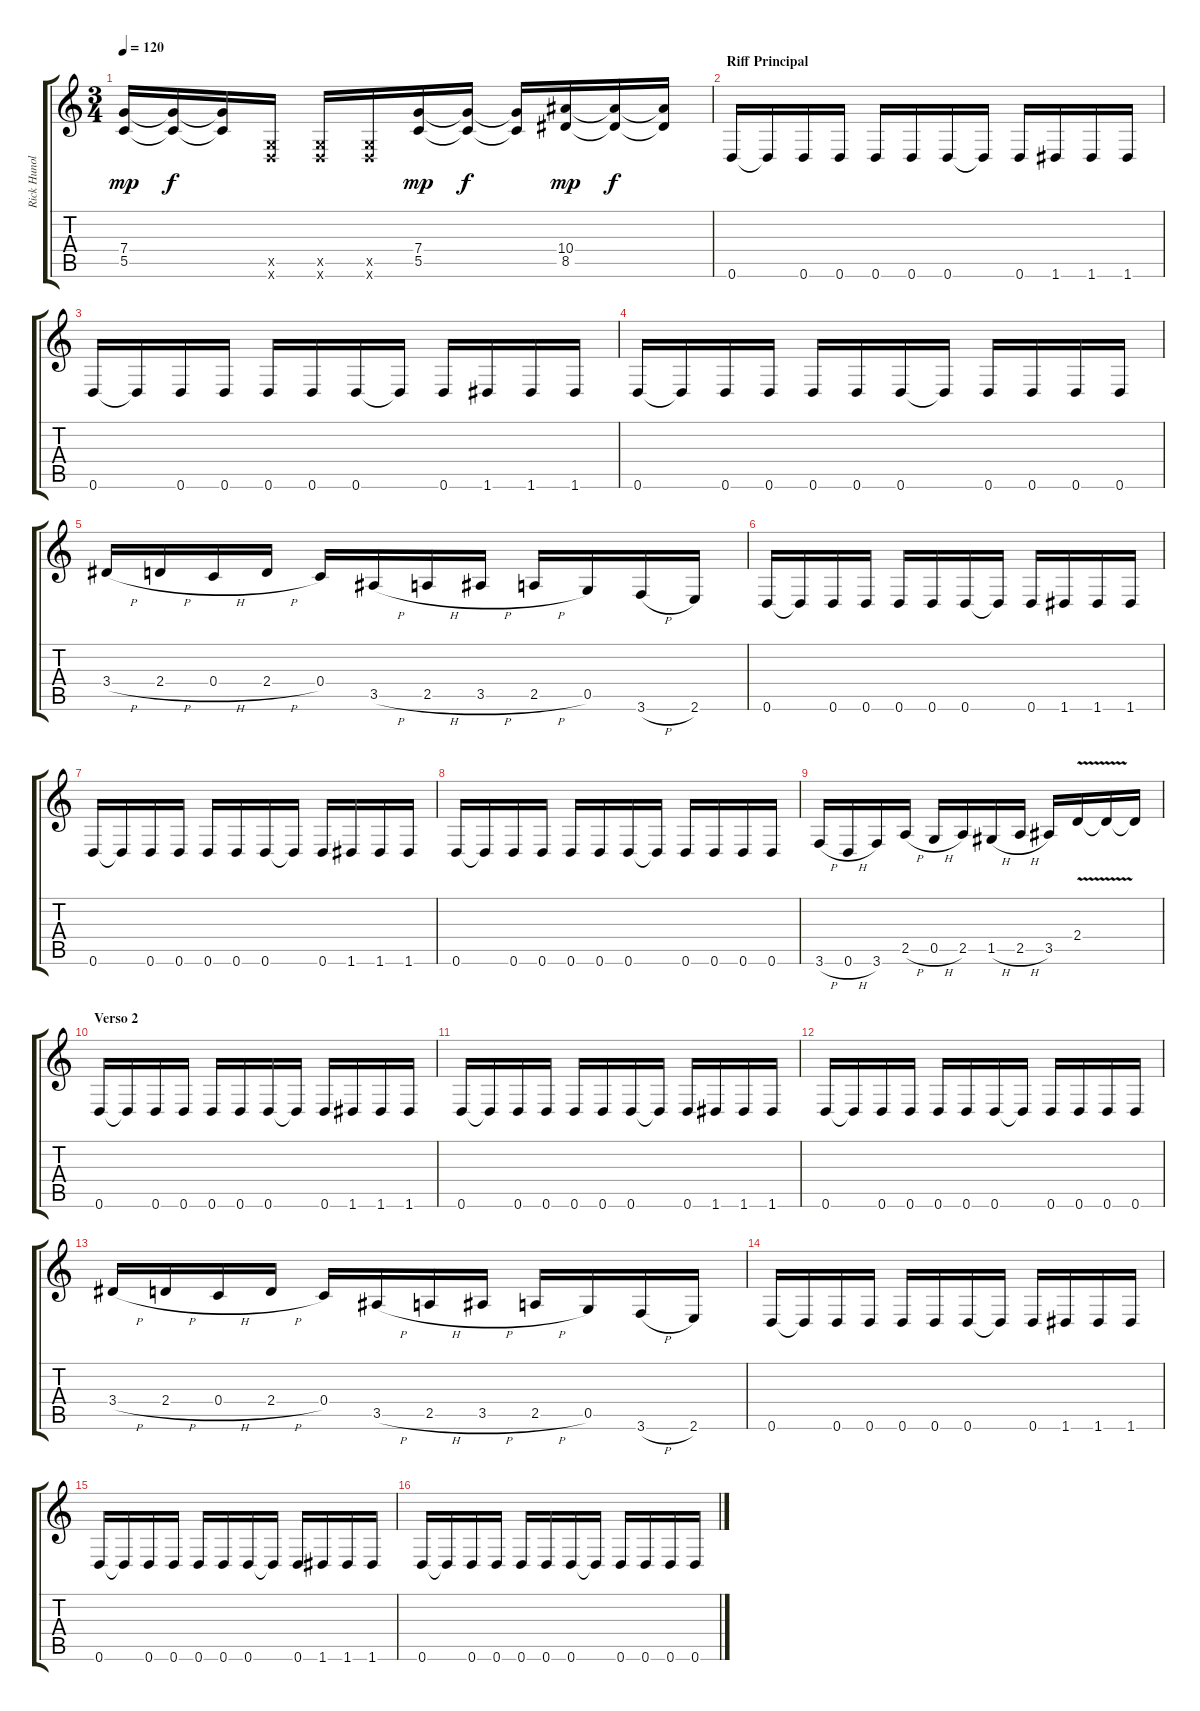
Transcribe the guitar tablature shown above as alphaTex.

\track ("Rick Hunolt" "Rick Hunol") {instrument distortionguitar}
\staff {score tabs}
\tuning (D4 A3 F3 C3 G2 D2) {hide}
\ts (3 4)
\tempo 120
\clef g2
\ks c
(7.4 5.5).16{dy mp} (7.4{t} 5.5{t}).16{dy f} (7.4{t} 5.5{t}).16 (0.5{x} 0.6{x}).16 (0.5{x} 0.6{x}).16 (0.5{x} 0.6{x}).16 (7.4 5.5).16{dy mp} (7.4{t} 5.5{t}).16{dy f} (7.4{t} 5.5{t}).16 (10.4 8.5).16{dy mp} (10.4{t} 8.5{t}).16{dy f} (10.4{t} 8.5{t}).16 |
\section ("" "Riff Principal")
0.6.16 0.6{t}.16 0.6.16 0.6.16 0.6.16 0.6.16 0.6.16 0.6{t}.16 0.6.16 1.6.16 1.6.16 1.6.16 |
0.6.16 0.6{t}.16 0.6.16 0.6.16 0.6.16 0.6.16 0.6.16 0.6{t}.16 0.6.16 1.6.16 1.6.16 1.6.16 |
0.6.16 0.6{t}.16 0.6.16 0.6.16 0.6.16 0.6.16 0.6.16 0.6{t}.16 0.6.16 0.6.16 0.6.16 0.6.16 |
3.4{h}.16 2.4{h}.16 0.4{h}.16 2.4{h}.16 0.4.16 3.5{h}.16 2.5{h}.16 3.5{h}.16 2.5{h}.16 0.5.16 3.6{h}.16 2.6.16 |
0.6.16 0.6{t}.16 0.6.16 0.6.16 0.6.16 0.6.16 0.6.16 0.6{t}.16 0.6.16 1.6.16 1.6.16 1.6.16 |
0.6.16 0.6{t}.16 0.6.16 0.6.16 0.6.16 0.6.16 0.6.16 0.6{t}.16 0.6.16 1.6.16 1.6.16 1.6.16 |
0.6.16 0.6{t}.16 0.6.16 0.6.16 0.6.16 0.6.16 0.6.16 0.6{t}.16 0.6.16 0.6.16 0.6.16 0.6.16 |
3.6{h}.16 0.6{h}.16 3.6.16 2.5{h}.16 0.5{h}.16 2.5.16 1.5{h}.16 2.5{h}.16 3.5.16 2.4{v}.16 2.4{t}.16 2.4{t}.16 |
\section ("" "Verso 2")
0.6.16 0.6{t}.16 0.6.16 0.6.16 0.6.16 0.6.16 0.6.16 0.6{t}.16 0.6.16 1.6.16 1.6.16 1.6.16 |
0.6.16 0.6{t}.16 0.6.16 0.6.16 0.6.16 0.6.16 0.6.16 0.6{t}.16 0.6.16 1.6.16 1.6.16 1.6.16 |
0.6.16 0.6{t}.16 0.6.16 0.6.16 0.6.16 0.6.16 0.6.16 0.6{t}.16 0.6.16 0.6.16 0.6.16 0.6.16 |
3.4{h}.16 2.4{h}.16 0.4{h}.16 2.4{h}.16 0.4.16 3.5{h}.16 2.5{h}.16 3.5{h}.16 2.5{h}.16 0.5.16 3.6{h}.16 2.6.16 |
0.6.16 0.6{t}.16 0.6.16 0.6.16 0.6.16 0.6.16 0.6.16 0.6{t}.16 0.6.16 1.6.16 1.6.16 1.6.16 |
0.6.16 0.6{t}.16 0.6.16 0.6.16 0.6.16 0.6.16 0.6.16 0.6{t}.16 0.6.16 1.6.16 1.6.16 1.6.16 |
0.6.16 0.6{t}.16 0.6.16 0.6.16 0.6.16 0.6.16 0.6.16 0.6{t}.16 0.6.16 0.6.16 0.6.16 0.6.16
